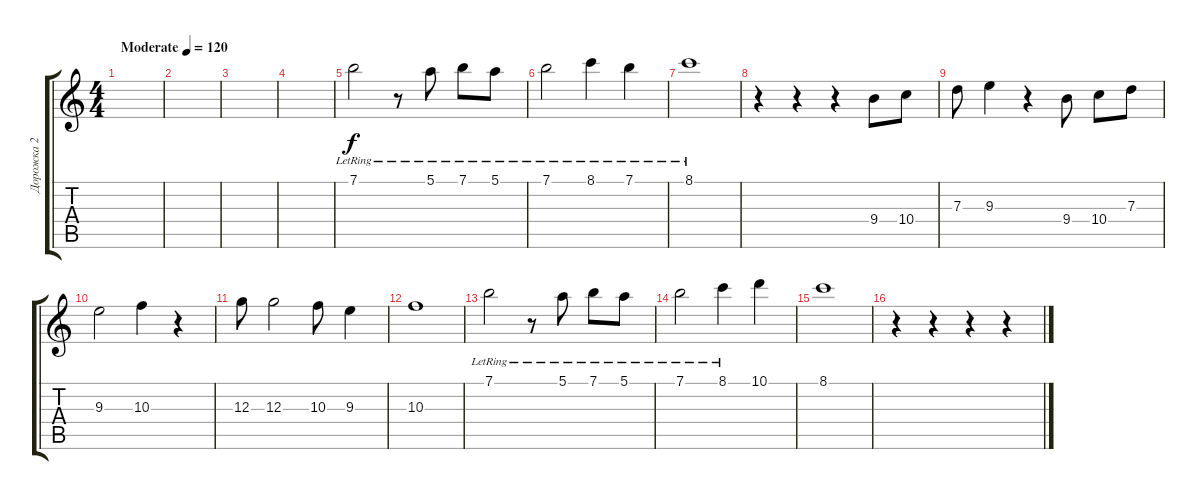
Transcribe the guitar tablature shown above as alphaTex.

\track ("Дорожка 2" "Дорожка 2") {instrument acousticguitarnylon}
\staff {score tabs}
\tuning (E4 B3 G3 D3 A2 E2) {hide}
\ts (4 4)
\tempo (120 "Moderate")
\clef g2
\ks c
|
|
|
|
7.1{lr}.2 r.8 5.1{lr}.8 7.1{lr}.8 5.1{lr}.8 |
7.1{lr}.2 8.1{lr}.4 7.1{lr}.4 |
8.1{lr}.1 |
r.4 r.4 r.4 9.4.8 10.4.8 |
7.3.8 9.3.4 r.4 9.4.8 10.4.8 7.3.8 |
9.3.2 10.3.4 r.4 |
12.3.8 12.3.2 10.3.8 9.3.4 |
10.3.1 |
7.1{lr}.2 r.8 5.1{lr}.8 7.1{lr}.8 5.1{lr}.8 |
7.1{lr}.2 8.1{lr}.4 10.1.4 |
8.1.1 |
r.4 r.4 r.4 r.4
